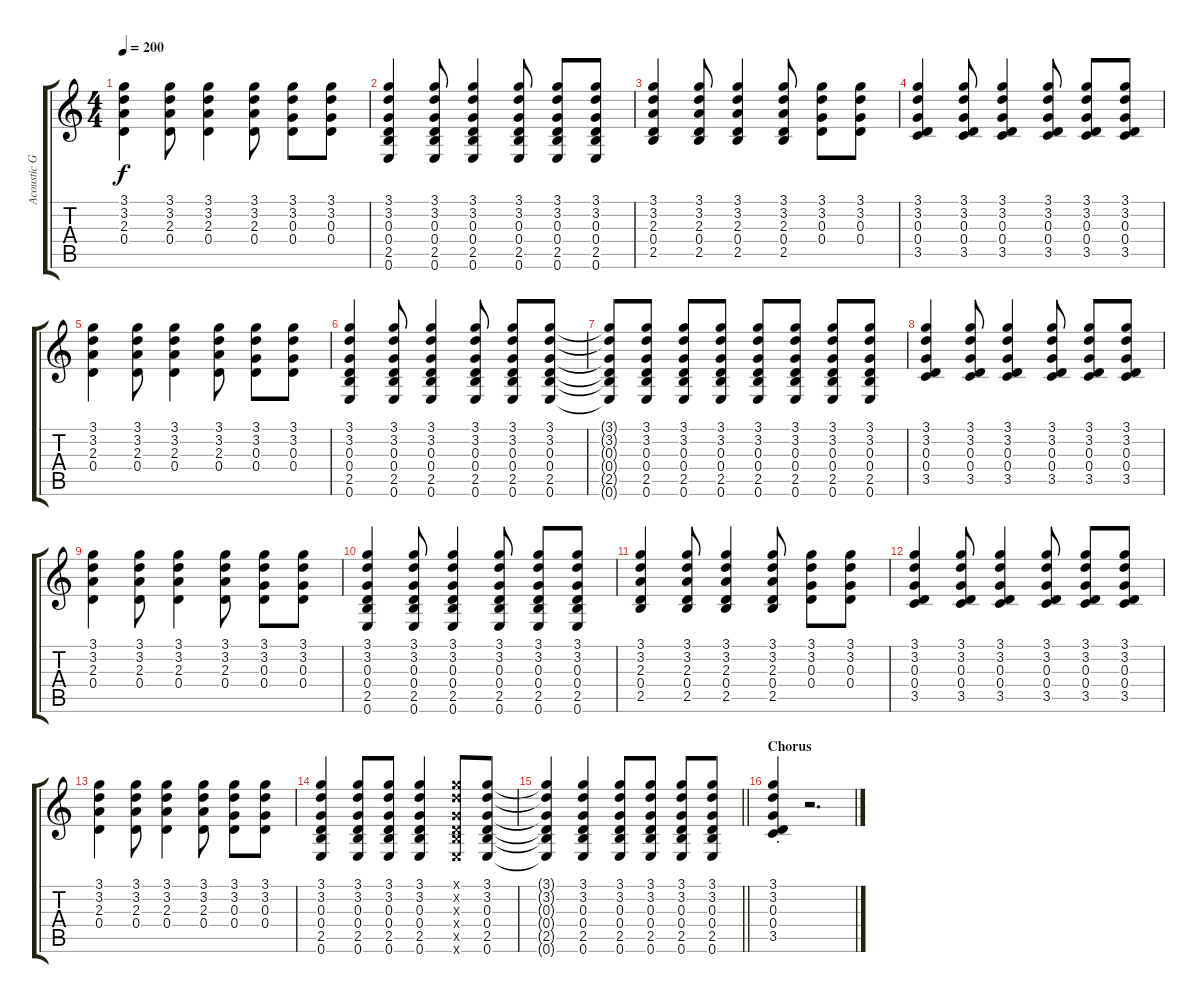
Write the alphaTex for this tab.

\track ("Acoustic Guitar 2" "Acoustic G") {instrument acousticguitarsteel}
\staff {score tabs}
\tuning (E4 B3 G3 D3 A2 E2) {hide}
\ts (4 4)
\tempo 200
\clef g2
\ks c
(3.1 3.2 2.3 0.4).4{dy f} (3.1 3.2 2.3 0.4).8 (3.1 3.2 2.3 0.4).4 (3.1 3.2 2.3 0.4).8 (3.1 3.2 0.3 0.4).8 (3.1 3.2 0.3 0.4).8 |
(3.1 3.2 0.3 0.4 2.5 0.6).4 (3.1 3.2 0.3 0.4 2.5 0.6).8 (3.1 3.2 0.3 0.4 2.5 0.6).4 (3.1 3.2 0.3 0.4 2.5 0.6).8 (3.1 3.2 0.3 0.4 2.5 0.6).8 (3.1 3.2 0.3 0.4 2.5 0.6).8 |
(3.1 3.2 2.3 0.4 2.5).4 (3.1 3.2 2.3 0.4 2.5).8 (3.1 3.2 2.3 0.4 2.5).4 (3.1 3.2 2.3 0.4 2.5).8 (3.1 3.2 0.3 0.4).8 (3.1 3.2 0.3 0.4).8 |
(3.1 3.2 0.3 0.4 3.5).4 (3.1 3.2 0.3 0.4 3.5).8 (3.1 3.2 0.3 0.4 3.5).4 (3.1 3.2 0.3 0.4 3.5).8 (3.1 3.2 0.3 0.4 3.5).8 (3.1 3.2 0.3 0.4 3.5).8 |
(3.1 3.2 2.3 0.4).4 (3.1 3.2 2.3 0.4).8 (3.1 3.2 2.3 0.4).4 (3.1 3.2 2.3 0.4).8 (3.1 3.2 0.3 0.4).8 (3.1 3.2 0.3 0.4).8 |
(3.1 3.2 0.3 0.4 2.5 0.6).4 (3.1 3.2 0.3 0.4 2.5 0.6).8 (3.1 3.2 0.3 0.4 2.5 0.6).4 (3.1 3.2 0.3 0.4 2.5 0.6).8 (3.1 3.2 0.3 0.4 2.5 0.6).8 (3.1 3.2 0.3 0.4 2.5 0.6).8 |
(3.1{t} 3.2{t} 0.3{t} 0.4{t} 2.5{t} 0.6{t}).8 (3.1 3.2 0.3 0.4 2.5 0.6).8 (3.1 3.2 0.3 0.4 2.5 0.6).8 (3.1 3.2 0.3 0.4 2.5 0.6).8 (3.1 3.2 0.3 0.4 2.5 0.6).8 (3.1 3.2 0.3 0.4 2.5 0.6).8 (3.1 3.2 0.3 0.4 2.5 0.6).8 (3.1 3.2 0.3 0.4 2.5 0.6).8 |
(3.1 3.2 0.3 0.4 3.5).4 (3.1 3.2 0.3 0.4 3.5).8 (3.1 3.2 0.3 0.4 3.5).4 (3.1 3.2 0.3 0.4 3.5).8 (3.1 3.2 0.3 0.4 3.5).8 (3.1 3.2 0.3 0.4 3.5).8 |
(3.1 3.2 2.3 0.4).4 (3.1 3.2 2.3 0.4).8 (3.1 3.2 2.3 0.4).4 (3.1 3.2 2.3 0.4).8 (3.1 3.2 0.3 0.4).8 (3.1 3.2 0.3 0.4).8 |
(3.1 3.2 0.3 0.4 2.5 0.6).4 (3.1 3.2 0.3 0.4 2.5 0.6).8 (3.1 3.2 0.3 0.4 2.5 0.6).4 (3.1 3.2 0.3 0.4 2.5 0.6).8 (3.1 3.2 0.3 0.4 2.5 0.6).8 (3.1 3.2 0.3 0.4 2.5 0.6).8 |
(3.1 3.2 2.3 0.4 2.5).4 (3.1 3.2 2.3 0.4 2.5).8 (3.1 3.2 2.3 0.4 2.5).4 (3.1 3.2 2.3 0.4 2.5).8 (3.1 3.2 0.3 0.4).8 (3.1 3.2 0.3 0.4).8 |
(3.1 3.2 0.3 0.4 3.5).4 (3.1 3.2 0.3 0.4 3.5).8 (3.1 3.2 0.3 0.4 3.5).4 (3.1 3.2 0.3 0.4 3.5).8 (3.1 3.2 0.3 0.4 3.5).8 (3.1 3.2 0.3 0.4 3.5).8 |
(3.1 3.2 2.3 0.4).4 (3.1 3.2 2.3 0.4).8 (3.1 3.2 2.3 0.4).4 (3.1 3.2 2.3 0.4).8 (3.1 3.2 0.3 0.4).8 (3.1 3.2 0.3 0.4).8 |
(3.1 3.2 0.3 0.4 2.5 0.6).4 (3.1 3.2 0.3 0.4 2.5 0.6).8 (3.1 3.2 0.3 0.4 2.5 0.6).8 (3.1 3.2 0.3 0.4 2.5 0.6).4 (3.1{x} 3.2{x} 0.3{x} 0.4{x} 2.5{x} 0.6{x}).8 (3.1 3.2 0.3 0.4 2.5 0.6).8 |
\barLineRight lightlight
(3.1{t} 3.2{t} 0.3{t} 0.4{t} 2.5{t} 0.6{t}).4 (3.1 3.2 0.3 0.4 2.5 0.6).4 (3.1 3.2 0.3 0.4 2.5 0.6).8 (3.1 3.2 0.3 0.4 2.5 0.6).8 (3.1 3.2 0.3 0.4 2.5 0.6).8 (3.1 3.2 0.3 0.4 2.5 0.6).8 |
\section ("" "Chorus")
(3.1{st} 3.2{st} 0.3{st} 0.4{st} 3.5{st}).4 r.2{d}
